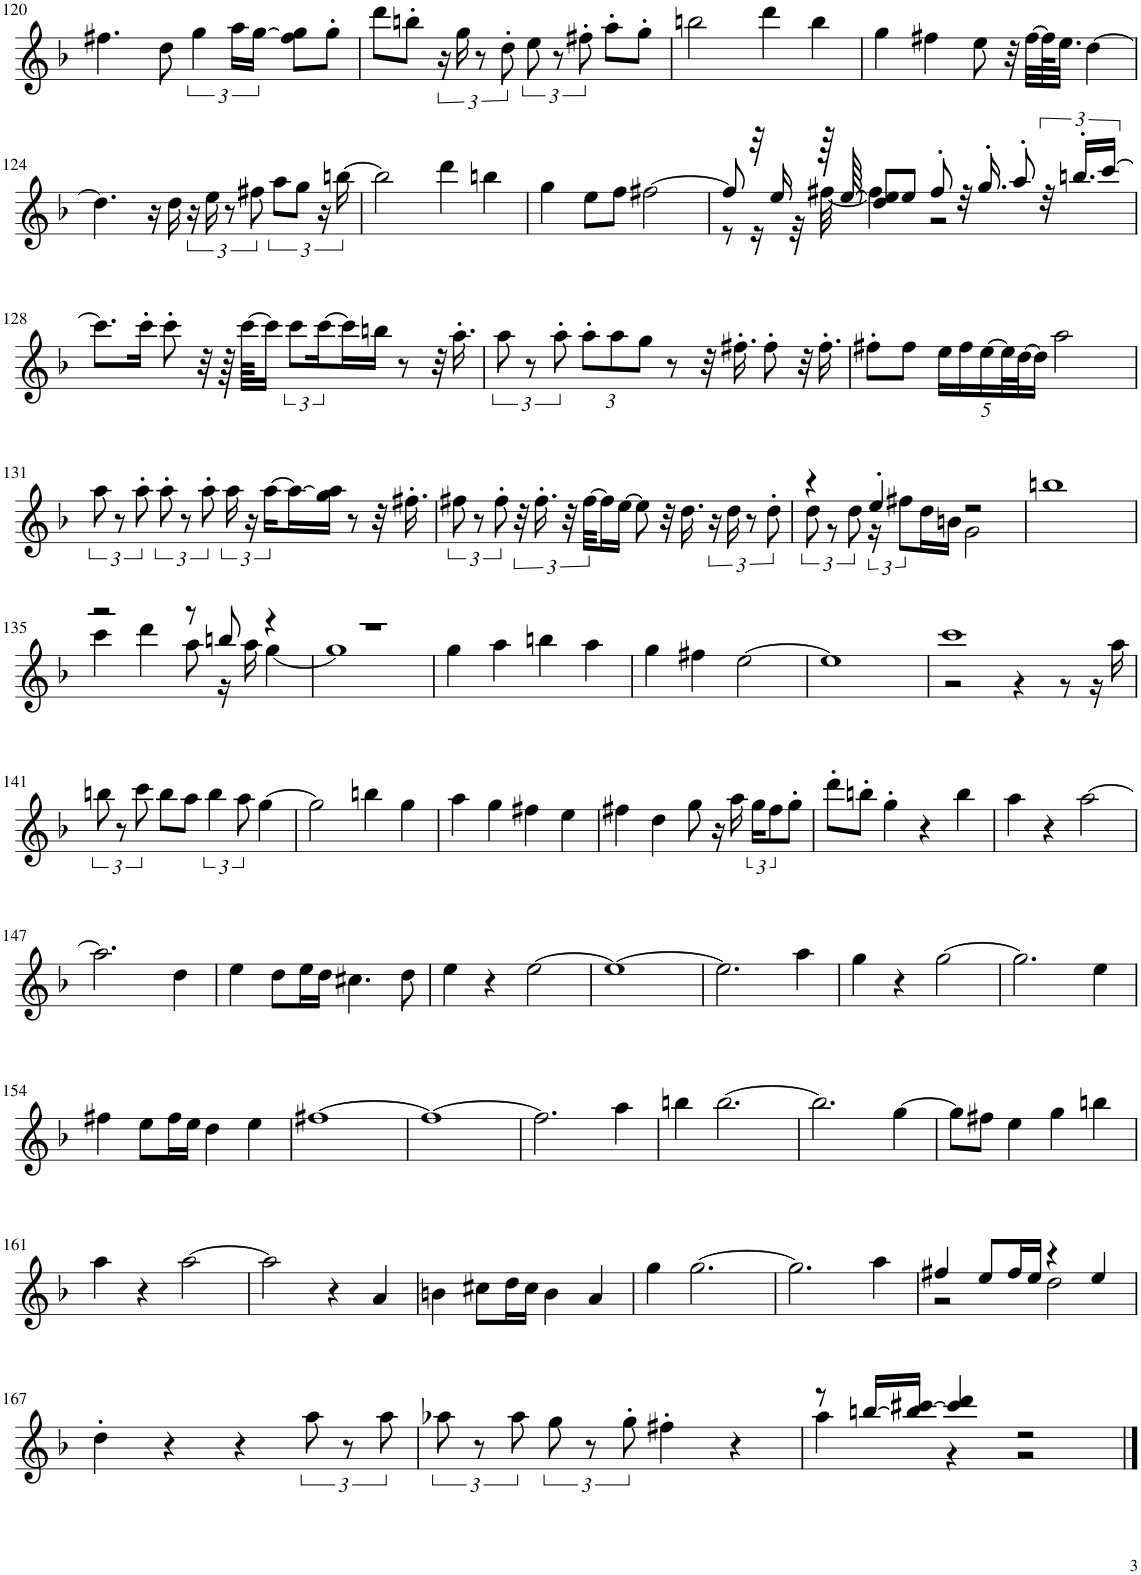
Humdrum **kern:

**kern
*part1
*staff1
*I"Sassofono contralto
!!LO:PB:g=z
*clefG2
*Trd5c9
*k[b-]
*M4/4
=120
4.ff#X\
8dd\
6gg\
24aa\LL
[24gg\JJ
8ff#\ 8gg\]L
8gg'\J
=121
8ddd\L
8bbn'\J
24r
24gg\
12r
12dd'\
12ee\
12r
12ff#X'\
8aa'\L
8gg'\J
=122
2bbn\
4ddd\
4bb\
=123
4gg\
4ff#X\
8ee\
32r
[32ff#\LLL
64ff#\K]
32.ee\JJJ
[4dd\
!!LO:LB:g=z
=124
4.dd\]
16r
16dd\
24r
24ee\
12r
12ff#X\
12aa\L
12gg\J
24r
[24bbn\
=125
2bb\]
4ddd\
4bbn\
=126
4gg\
8ee\L
8ff\J
[2ff#X\
=127
*^
8ff#/]	8r
32r	16r
16ee/	.
.	32r
64r	[32ff#X\
[64ee/	.
8dd/ 8ee/]L	4ff#\]
8ee/J	.
8ff#'/	2r
32r	.
16.gg'/	.
8aa'/	.
48r	.
24.bbn'/LL	.
[24ccc/JJ	.
*v	*v
!!LO:LB:g=z
=128
8.ccc\L]
16ccc'\Jk
8ccc'\
32r
64r
[64ccc\KKLL
16ccc\JJ]
12ccc\L
[24ccc\L
16ccc\]
16bbn\JJ
8r
32r
16.aa'\
=129
12aa\
12r
12aa'\
*Xbrackettup
12aa'\L
12aa\
12gg\J
8r
32r
16.ff#X'\
8ff#'\
32r
16.ff#'\
=130
8ff#X'\L
8ff#\J
20ee\LL
20ff#\
[20ee\
40ee\L]
[40dd\J
20dd\JJ]
2aa\
!!LO:LB:g=z
=131
*brackettup
12aa\
12r
12aa'\
12aa'\
12r
12aa'\
24aa\
24r
[24aa\LL
16aa\_
16gg\ 16aa\]JJ
8r
32r
16.ff#X'\
=132
12ff#X\
12r
12ff#'\
48r
24.ff#'\
48r
[48ff#\KLL
16ff#\]
[16ee\JJ
8ee\]
32r
16.dd\
24r
24dd\
12r
12dd'\
=133
*^
4r	12dd\
.	12r
.	12dd\
4ee'/	24r
.	12ff#X\L
.	16dd\L
.	16bn\JJ
2r	2g\
*v	*v
=134
1bbn
!!LO:LB:g=z
=135
*^
2r	4ccc\
.	4ddd\
8r	8aa\
8bbn/	16r
.	16aa\
4r	[4gg\
=136	=136
1r	1gg]
*v	*v
=137
4gg\
4aa\
4bbn\
4aa\
=138
4gg\
4ff#X\
[2ee\
=139
1ee]
=140
*^
1ccc	2r
.	4r
.	8r
.	16r
.	16aa\
*v	*v
!!LO:LB:g=z
=141
12bbn\
12r
12ccc\
8bb\L
8aa\J
6bb\
12aa\
[4gg\
=142
2gg\]
4bbn\
4gg\
=143
4aa\
4gg\
4ff#X\
4ee\
=144
4ff#X\
4dd\
8gg\
16r
16aa\
24gg\KL
12ff#\
8gg'\J
=145
8ddd'\L
8bbn'\J
4gg'\
4r
4bb\
=146
4aa\
4r
[2aa\
!!LO:LB:g=z
=147
2.aa\]
4dd\
=148
4ee\
8dd\L
16ee\L
16dd\JJ
4.cc#X\
8dd\
=149
4ee\
4r
[2ee\
=150
1ee_
=151
2.ee\]
4aa\
=152
4gg\
4r
[2gg\
=153
2.gg\]
4ee\
!!LO:LB:g=z
=154
4ff#X\
8ee\L
16ff#\L
16ee\JJ
4dd\
4ee\
=155
[1ff#X
=156
1ff#_
=157
2.ff#\]
4aa\
=158
4bbn\
[2.bb\
=159
2.bb\]
[4gg\
=160
8gg\L]
8ff#X\J
4ee\
4gg\
4bbn\
!!LO:LB:g=z
=161
4aa\
4r
[2aa\
=162
2aa\]
4r
4a/
=163
4bn\
8cc#X\L
16dd\L
16cc#\JJ
4b\
4a/
=164
4gg\
[2.gg\
=165
2.gg\]
4aa\
=166
*^
4ff#X/	2r
8ee/L	.
16ff#/L	.
16ee/JJ	.
4r	2dd\
4ee/	.
*v	*v
!!LO:LB:g=z
=167
4dd'\
4r
4r
12aa\
12r
12aa\
=168
12aa-X\
12r
12aa-\
12gg\
12r
12gg'\
4ff#X'\
4r
=169
*^
8r	4aa\
[16bbn/LL	.
16bb/] [16ccc#X/JJ	.
4ccc#/] 4ddd/	4r
2r	2r
*v	*v
==
*-
